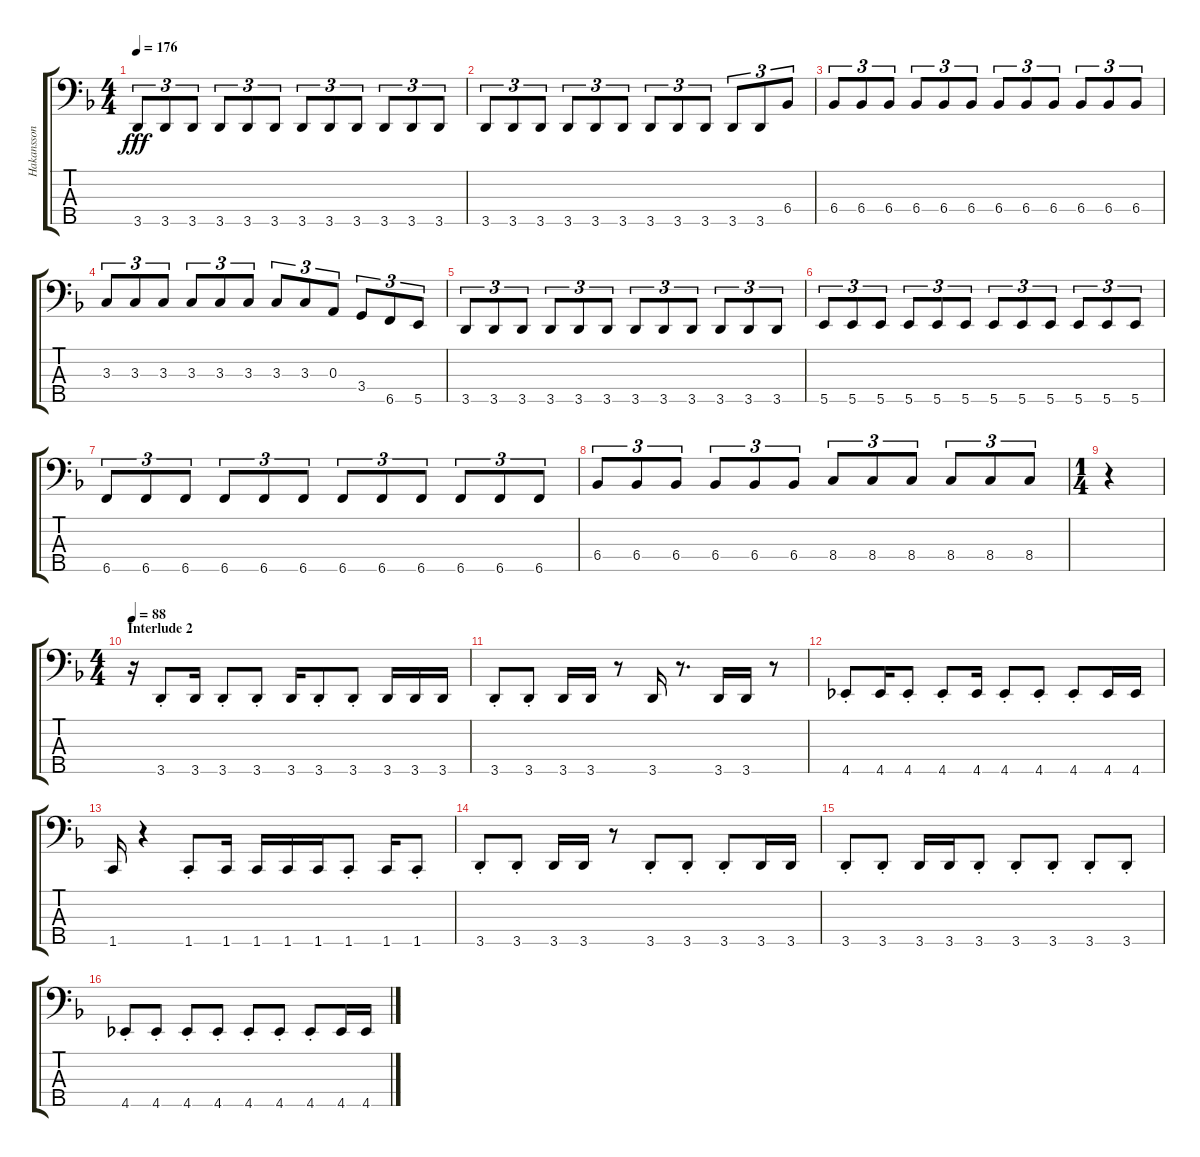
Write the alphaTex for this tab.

\track ("Hakansson" "Hakansson") {instrument electricbassfinger}
\staff {score tabs}
\tuning (G2 D2 A1 E1 B0) {hide}
\ts (4 4)
\tempo 176
\clef f4
\ks f
3.5.8{tu (3 2) dy fff} 3.5.8{tu (3 2)} 3.5.8{tu (3 2)} 3.5.8{tu (3 2)} 3.5.8{tu (3 2)} 3.5.8{tu (3 2)} 3.5.8{tu (3 2)} 3.5.8{tu (3 2)} 3.5.8{tu (3 2)} 3.5.8{tu (3 2)} 3.5.8{tu (3 2)} 3.5.8{tu (3 2)} |
3.5.8{tu (3 2)} 3.5.8{tu (3 2)} 3.5.8{tu (3 2)} 3.5.8{tu (3 2)} 3.5.8{tu (3 2)} 3.5.8{tu (3 2)} 3.5.8{tu (3 2)} 3.5.8{tu (3 2)} 3.5.8{tu (3 2)} 3.5.8{tu (3 2)} 3.5.8{tu (3 2)} 6.4.8{tu (3 2)} |
6.4.8{tu (3 2)} 6.4.8{tu (3 2)} 6.4.8{tu (3 2)} 6.4.8{tu (3 2)} 6.4.8{tu (3 2)} 6.4.8{tu (3 2)} 6.4.8{tu (3 2)} 6.4.8{tu (3 2)} 6.4.8{tu (3 2)} 6.4.8{tu (3 2)} 6.4.8{tu (3 2)} 6.4.8{tu (3 2)} |
3.3.8{tu (3 2)} 3.3.8{tu (3 2)} 3.3.8{tu (3 2)} 3.3.8{tu (3 2)} 3.3.8{tu (3 2)} 3.3.8{tu (3 2)} 3.3.8{tu (3 2)} 3.3.8{tu (3 2)} 0.3.8{tu (3 2)} 3.4.8{tu (3 2)} 6.5.8{tu (3 2)} 5.5.8{tu (3 2)} |
3.5.8{tu (3 2)} 3.5.8{tu (3 2)} 3.5.8{tu (3 2)} 3.5.8{tu (3 2)} 3.5.8{tu (3 2)} 3.5.8{tu (3 2)} 3.5.8{tu (3 2)} 3.5.8{tu (3 2)} 3.5.8{tu (3 2)} 3.5.8{tu (3 2)} 3.5.8{tu (3 2)} 3.5.8{tu (3 2)} |
5.5.8{tu (3 2)} 5.5.8{tu (3 2)} 5.5.8{tu (3 2)} 5.5.8{tu (3 2)} 5.5.8{tu (3 2)} 5.5.8{tu (3 2)} 5.5.8{tu (3 2)} 5.5.8{tu (3 2)} 5.5.8{tu (3 2)} 5.5.8{tu (3 2)} 5.5.8{tu (3 2)} 5.5.8{tu (3 2)} |
6.5.8{tu (3 2)} 6.5.8{tu (3 2)} 6.5.8{tu (3 2)} 6.5.8{tu (3 2)} 6.5.8{tu (3 2)} 6.5.8{tu (3 2)} 6.5.8{tu (3 2)} 6.5.8{tu (3 2)} 6.5.8{tu (3 2)} 6.5.8{tu (3 2)} 6.5.8{tu (3 2)} 6.5.8{tu (3 2)} |
6.4.8{tu (3 2)} 6.4.8{tu (3 2)} 6.4.8{tu (3 2)} 6.4.8{tu (3 2)} 6.4.8{tu (3 2)} 6.4.8{tu (3 2)} 8.4.8{tu (3 2)} 8.4.8{tu (3 2)} 8.4.8{tu (3 2)} 8.4.8{tu (3 2)} 8.4.8{tu (3 2)} 8.4.8{tu (3 2)} |
\ts (1 4)
r.4 |
\ts (4 4)
\section ("" "Interlude 2")
\tempo 88
r.16 3.5{st}.8 3.5.16 3.5{st}.8 3.5{st}.8 3.5.16 3.5{st}.8 3.5{st}.8 3.5.16 3.5.16 3.5.16 |
3.5{st}.8 3.5{st}.8 3.5.16 3.5.16 r.8 3.5.16 r.8{d} 3.5.16 3.5.16 r.8 |
4.5{st}.8 4.5.16 4.5{st}.8 4.5{st}.8 4.5.16 4.5{st}.8 4.5{st}.8 4.5{st}.8 4.5.16 4.5.16 |
1.5.16 r.4 1.5{st}.8 1.5.16 1.5.16 1.5.16 1.5.16 1.5{st}.8 1.5.16 1.5{st}.8 |
3.5{st}.8 3.5{st}.8 3.5.16 3.5.16 r.8 3.5{st}.8 3.5{st}.8 3.5{st}.8 3.5.16 3.5.16 |
3.5{st}.8 3.5{st}.8 3.5.16 3.5.16 3.5{st}.8 3.5{st}.8 3.5{st}.8 3.5{st}.8 3.5{st}.8 |
4.5{st}.8 4.5{st}.8 4.5{st}.8 4.5{st}.8 4.5{st}.8 4.5{st}.8 4.5{st}.8 4.5.16 4.5.16
